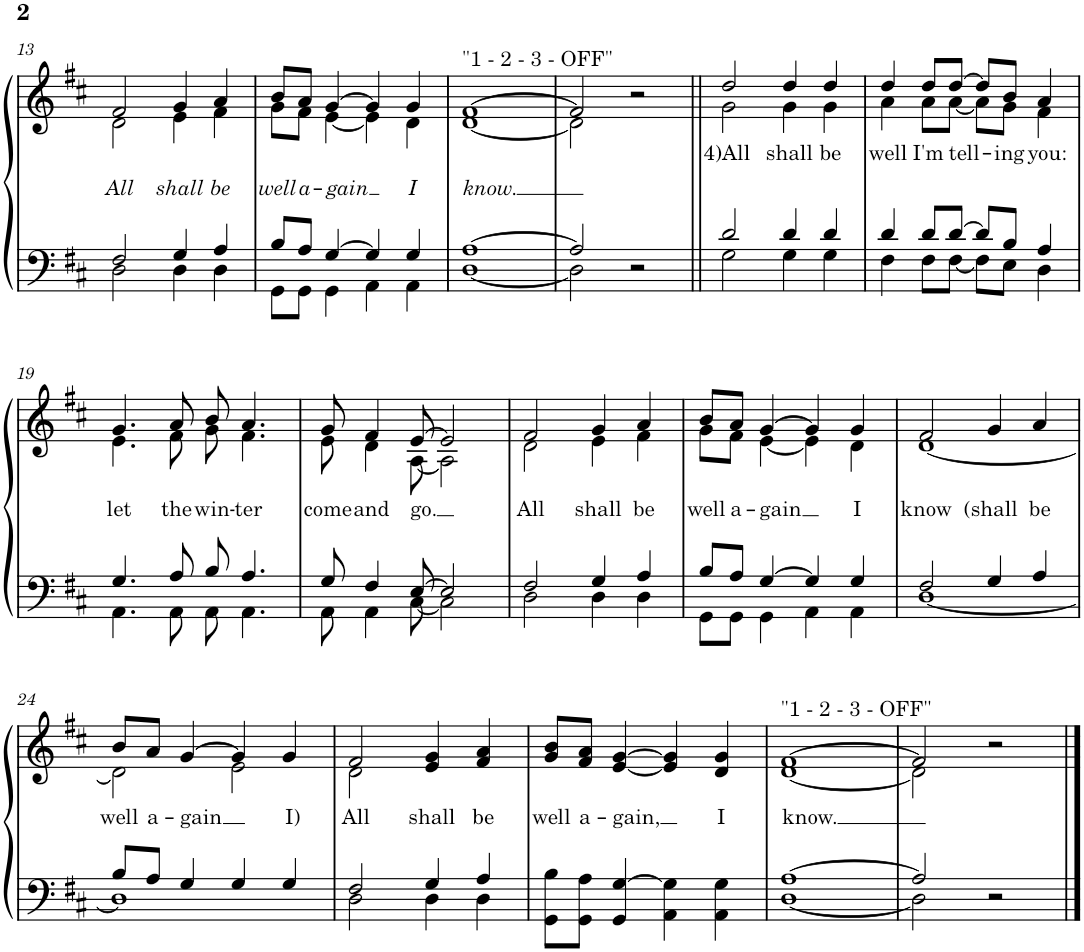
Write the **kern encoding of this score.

**kern	**kern	**text	**text
*part1	*part1	*part1	*part1
*staff2	*staff1	*staff1	*staff1
*I"Piano	*	*	*
*I'Pno.	*	*	*
!!LO:PB:g=z
*clefF4	*clefG2	*	*
*k[f#c#]	*k[f#c#]	*	*
*M4/4	*M4/4	*	*
=13	=13	=13	=13
*^	*^	*	*
!	!	!	!	!	!LO:LY:b
2F#/	2D\	2f#/	2d\	.	All
!	!	!	!	!	!LO:LY:b
4G/	4D\	4g/	4e\	.	shall
!	!	!	!	!	!LO:LY:b
4A/	4D\	4a/	4f#\	.	be
=14	=14	=14	=14	=14	=14
!	!	!	!	!	!LO:LY:b
8B/L	8GG\L	8b/L	8g\L	.	well
!	!	!	!	!	!LO:LY:b
8A/J	8GG\J	8a/J	8f#\J	.	a-
!	!	!	!	!	!LO:LY:b
[4G/	4GG\	[4g/	[4e\	.	-gain
4G/]	4AA\	4g/]	4e\]	.	.
!	!	!	!	!	!LO:LY:b
4G/	4AA\	4g/	4d\	.	I
=15	=15	=15	=15	=15	=15
!	!	!LO:TX:a:t="1 - 2 - 3 - OFF"	!	!	!
!	!	!	!	!	!LO:LY:b
[1A	[1D	[1f#	[1d	.	know.
=16	=16	=16	=16	=16	=16
2A/]	2D\]	2f#/]	2d\]	.	.
2r	2ryy	2r	2ryy	.	.
=17||	=17||	=17||	=17||	=17||	=17||
!	!	!	!	!LO:LY:b	!
2d/	2G\	2dd/	2g\	4)All	.
!	!	!	!	!LO:LY:b	!
4d/	4G\	4dd/	4g\	shall	.
!	!	!	!	!LO:LY:b	!
4d/	4G\	4dd/	4g\	be	.
=18	=18	=18	=18	=18	=18
!	!	!	!	!LO:LY:b	!
4d/	4F#\	4dd/	4a\	well	.
!	!	!	!	!LO:LY:b	!
8d/L	8F#\L	8dd/L	8a\L	I'm	.
!	!	!	!	!LO:LY:b	!
[8d/J	[8F#\J	[8dd/J	[8a\J	tell-	.
8d/L]	8F#\L]	8dd/L]	8a\L]	.	.
!	!	!	!	!LO:LY:b	!
8B/J	8E\J	8b/J	8g\J	-ing	.
!	!	!	!	!LO:LY:b	!
4A/	4D\	4a/	4f#\	you:	.
!!LO:LB:g=z	!!
=19	=19	=19	=19	=19	=19
!	!	!	!	!LO:LY:b	!
4.G/	4.AA\	4.g/	4.e\	let	.
!	!	!	!	!LO:LY:b	!
8A/	8AA\	8a/	8f#\	the	.
!	!	!	!	!LO:LY:b	!
8B/	8AA\	8b/	8g\	win-	.
!	!	!	!	!LO:LY:b	!
4.A/	4.AA\	4.a/	4.f#\	-ter	.
=20	=20	=20	=20	=20	=20
!	!	!	!	!LO:LY:b	!
8G/	8AA\	8g/	8e\	come	.
!	!	!	!	!LO:LY:b	!
4F#/	4AA\	4f#/	4d\	and	.
!	!	!	!	!LO:LY:b	!
[8E/	[8C#\	[8e/	[8A\	go.	.
2E/]	2C#\]	2e/]	2A\]	.	.
=21	=21	=21	=21	=21	=21
!	!	!	!	!LO:LY:b	!
2F#/	2D\	2f#/	2d\	All	.
!	!	!	!	!LO:LY:b	!
4G/	4D\	4g/	4e\	shall	.
!	!	!	!	!LO:LY:b	!
4A/	4D\	4a/	4f#\	be	.
=22	=22	=22	=22	=22	=22
!	!	!	!	!LO:LY:b	!
8B/L	8GG\L	8b/L	8g\L	well	.
!	!	!	!	!LO:LY:b	!
8A/J	8GG\J	8a/J	8f#\J	a-	.
!	!	!	!	!LO:LY:b	!
[4G/	4GG\	[4g/	[4e\	-gain	.
4G/]	4AA\	4g/]	4e\]	.	.
!	!	!	!	!LO:LY:b	!
4G/	4AA\	4g/	4d\	I	.
=23	=23	=23	=23	=23	=23
!	!	!	!	!LO:LY:b	!
2F#/	[1D	2f#/	[1d	know	.
!	!	!	!	!LO:LY:b	!
4G/	.	4g/	.	(shall	.
!	!	!	!	!LO:LY:b	!
4A/	.	4a/	.	be	.
!!LO:LB:g=z	!!
=24	=24	=24	=24	=24	=24
!	!	!	!	!LO:LY:b	!
8B/L	1D]	8b/L	2d\]	well	.
!	!	!	!	!LO:LY:b	!
8A/J	.	8a/J	.	a-	.
!	!	!	!	!LO:LY:b	!
4G/	.	[4g/	.	-gain	.
4G/	.	4g/]	2e\	.	.
!	!	!	!	!LO:LY:b	!
4G/	.	4g/	.	I)	.
=25	=25	=25	=25	=25	=25
!	!	!	!	!LO:LY:b	!
2F#/	2D\	2f#/	2d\	All	.
!	!	!	!	!LO:LY:b	!
4G/	4D\	4e/ 4g/	2ryy	shall	.
!	!	!	!	!LO:LY:b	!
4A/	4D\	4f#/ 4a/	.	be	.
*	*	*v	*v	*	*
=26	=26	=26	=26	=26
!	!	!	!LO:LY:b	!
*v	*v	*	*	*
8GG\ 8B\L	8g/ 8b/L	well	.
!	!	!LO:LY:b	!
8GG\ 8A\J	8f#/ 8a/J	a-	.
!	!	!LO:LY:b	!
4GG/ [4G/	[4e/ [4g/	-gain,	.
4AA\ 4G\]	4e/] 4g/]	.	.
!	!	!LO:LY:b	!
4AA\ 4G\	4d/ 4g/	I	.
=27	=27	=27	=27
*^	*	*	*
!	!	!LO:TX:a:t="1 - 2 - 3 - OFF"	!	!
!	!	!	!LO:LY:b	!
*	*	*^	*	*
[1A	[1D	[1f#	[1d	know.	.
=28	=28	=28	=28	=28	=28
2A/]	2D\]	2f#/]	2d\]	.	.
2r	2ryy	2r	2ryy	.	.
*v	*v	*	*	*	*
*	*v	*v	*	*
==	==	==	==
*-	*-	*-	*-
